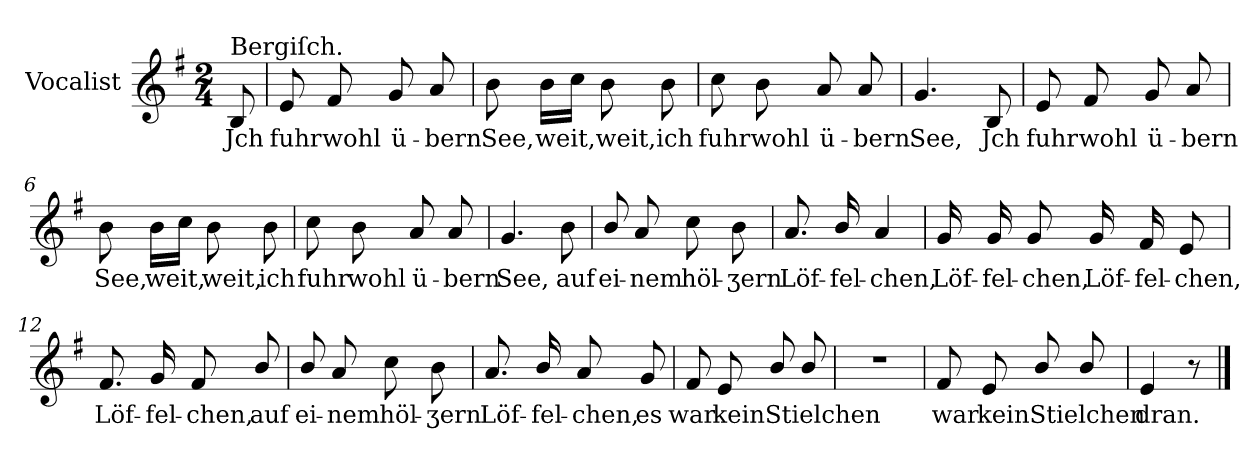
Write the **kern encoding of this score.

**kern	**text
*part1	*part1
*staff1	*staff1
*I"Vocalist	*
*k[f#]	*
*e:	*
*M2/4	*
=	=
!LO:TX:a:t=Bergiſch.	!
8B	Jch
=1	=1
8e	fuhr
8f#	wohl
8g	ü-
8a	-bern
=2	=2
8b	See,
16bLL	weit,
16ccJJ	.
8b	weit,
8b	ich
=3	=3
8cc	fuhr
8b	wohl
8a	ü-
8a	-bern
=4	=4
4.g	See,
8B	Jch
=5	=5
8e	fuhr
8f#	wohl
8g	ü-
8a	-bern
=6	=6
8b	See,
16bLL	weit,
16ccJJ	.
8b	weit,
8b	ich
=7	=7
8cc	fuhr
8b	wohl
8a	ü-
8a	-bern
=8	=8
4.g	See,
8b	auf
=9	=9
8b/	ei-
8a	-nem
8cc	höl-
8b	-ʒern
=10	=10
8.a	Löf-
16b/	-fel-
4a	-chen,
=11	=11
16g	Löf-
16g	-fel-
8g	-chen,
16g	Löf-
16f#	-fel-
8e	-chen,
=12	=12
8.f#	Löf-
16g	-fel-
8f#	-chen,
8b/	auf
=13	=13
8b/	ei-
8a	-nem
8cc	höl-
8b	-ʒern
=14	=14
8.a	Löf-
16b/	-fel-
8a	-chen,
8g	es
=15	=15
8f#	war
8e	kein
8b/	Stielchen
8b/	.
=16	=16
2r	.
=17	=17
8f#	war
8e	kein
8b/	Stielchen
8b/	.
=18	=18
4e	dran.
8r	.
==	==
*-	*-
